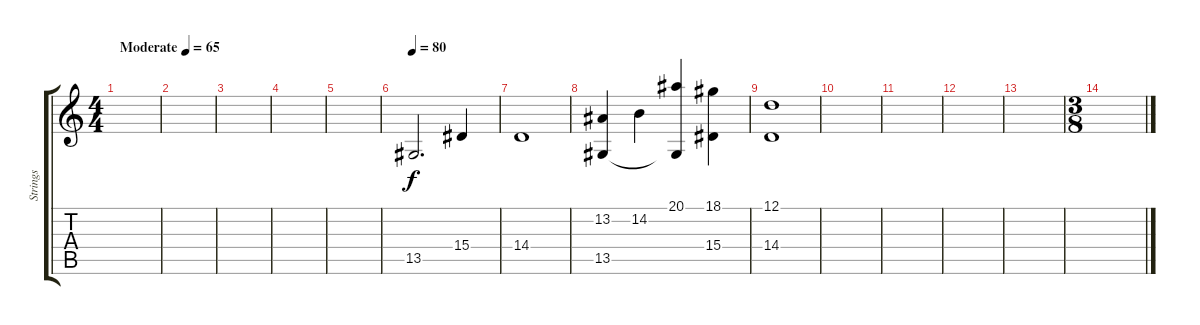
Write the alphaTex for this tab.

\track ("Strings" "Strings") {instrument stringensemble2}
\staff {score tabs}
\tuning (D4 A3 F3 C3 G2 C2) {hide}
\ts (4 4)
\tempo (65 "Moderate")
\clef g2
\ks c
|
|
|
|
|
\tempo 80
13.5.2{d} 15.4.4 |
14.4.1 |
(13.2 13.5).4 14.2.4 (20.1 13.5{t}).4 (18.1 15.4).4 |
(12.1 14.4).1 |
|
|
|
|
\ts (3 8)
